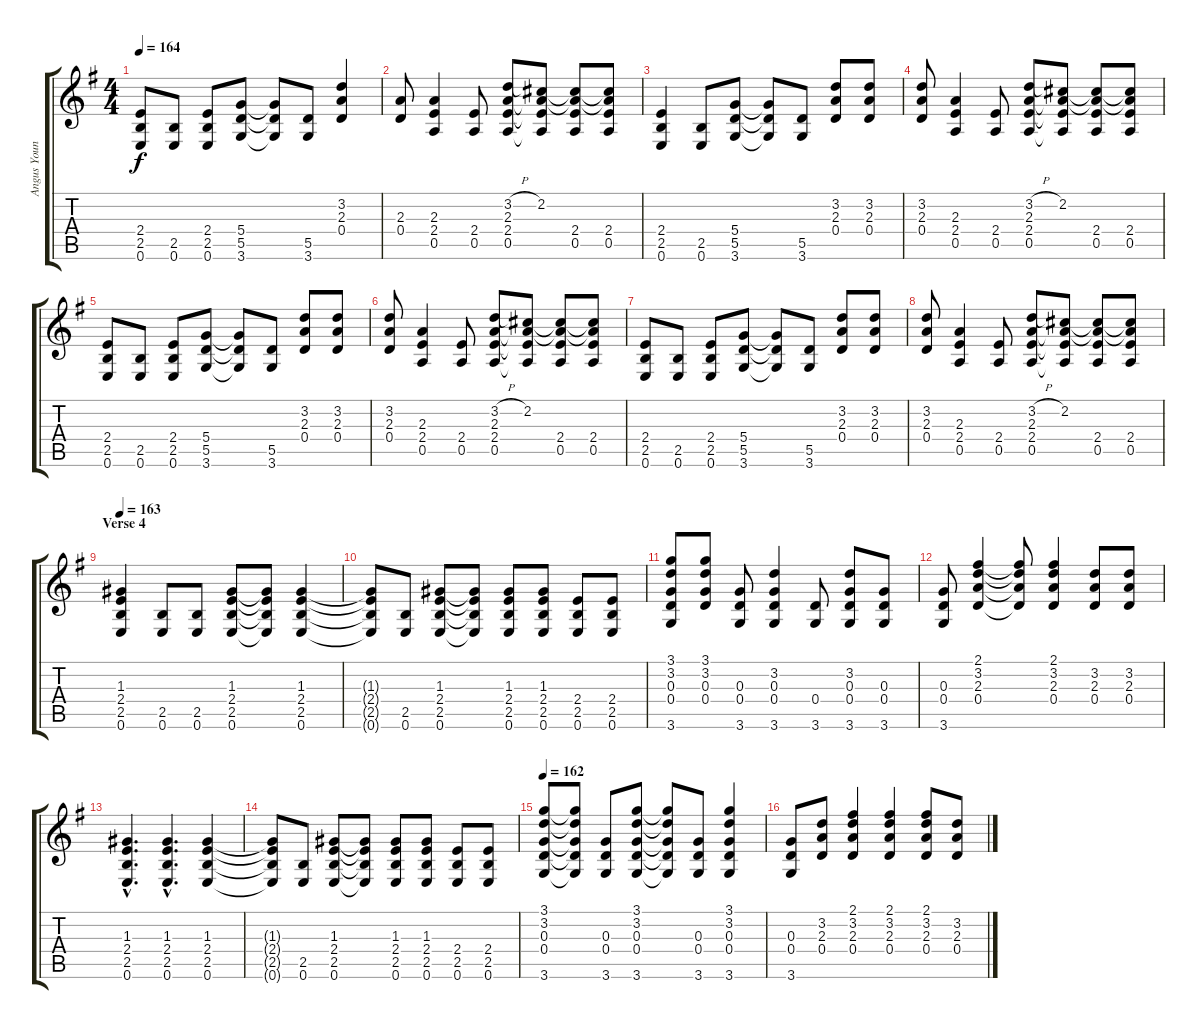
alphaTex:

\track ("Angus Young" "Angus Youn") {instrument distortionguitar}
\staff {score tabs}
\tuning (E4 B3 G3 D3 A2 E2) {hide}
\ts (4 4)
\tempo 164
\clef g2
\ks eminor
(2.4 2.5 0.6).8{dy f} (2.5 0.6).8 (2.4 2.5 0.6).8 (5.4 5.5 3.6).8 (5.4{t} 5.5{t} 3.6{t}).8 (5.5 3.6).8 (3.2 2.3 0.4).4 |
(2.3 0.4).8 (2.3 2.4 0.5).4 (2.4 0.5).8 (3.2{h} 2.3 2.4 0.5).8 (2.2 2.3{t} 2.4{t} 0.5{t}).8 (2.2{t} 2.3{t} 2.4 0.5).8 (2.2{t} 2.3{t} 2.4 0.5).8 |
(2.4 2.5 0.6).4 (2.5 0.6).8 (5.4 5.5 3.6).8 (5.4{t} 5.5{t} 3.6{t}).8 (5.5 3.6).8 (3.2 2.3 0.4).8 (3.2 2.3 0.4).8 |
(3.2 2.3 0.4).8 (2.3 2.4 0.5).4 (2.4 0.5).8 (3.2{h} 2.3 2.4 0.5).8 (2.2 2.3{t} 2.4{t} 0.5{t}).8 (2.2{t} 2.3{t} 2.4 0.5).8 (2.2{t} 2.3{t} 2.4 0.5).8 |
(2.4 2.5 0.6).8 (2.5 0.6).8 (2.4 2.5 0.6).8 (5.4 5.5 3.6).8 (5.4{t} 5.5{t} 3.6{t}).8 (5.5 3.6).8 (3.2 2.3 0.4).8 (3.2 2.3 0.4).8 |
(3.2 2.3 0.4).8 (2.3 2.4 0.5).4 (2.4 0.5).8 (3.2{h} 2.3 2.4 0.5).8 (2.2 2.3{t} 2.4{t} 0.5{t}).8 (2.2{t} 2.3{t} 2.4 0.5).8 (2.2{t} 2.3{t} 2.4 0.5).8 |
(2.4 2.5 0.6).8 (2.5 0.6).8 (2.4 2.5 0.6).8 (5.4 5.5 3.6).8 (5.4{t} 5.5{t} 3.6{t}).8 (5.5 3.6).8 (3.2 2.3 0.4).8 (3.2 2.3 0.4).8 |
(3.2 2.3 0.4).8 (2.3 2.4 0.5).4 (2.4 0.5).8 (3.2{h} 2.3 2.4 0.5).8 (2.2 2.3{t} 2.4{t} 0.5{t}).8 (2.2{t} 2.3{t} 2.4 0.5).8 (2.2{t} 2.3{t} 2.4 0.5).8 |
\section ("" "Verse 4")
\tempo 163
\ks g
(1.3 2.4 2.5 0.6).4 (2.5 0.6).8 (2.5 0.6).8 (1.3 2.4 2.5 0.6).8 (1.3{t} 2.4{t} 2.5{t} 0.6{t}).8 (1.3 2.4 2.5 0.6).4 |
(1.3{t} 2.4{t} 2.5{t} 0.6{t}).8 (2.5 0.6).8 (1.3 2.4 2.5 0.6).8 (1.3{t} 2.4{t} 2.5{t} 0.6{t}).8 (1.3 2.4 2.5 0.6).8 (1.3 2.4 2.5 0.6).8 (2.4 2.5 0.6).8 (2.4 2.5 0.6).8 |
(3.1 3.2 0.3 0.4 3.6).8 (3.1 3.2 0.3 0.4).8 (0.3 0.4 3.6).8 (3.2 0.3 0.4 3.6).4 (0.4 3.6).8 (3.2 0.3 0.4 3.6).8 (0.3 0.4 3.6).8 |
(0.3 0.4 3.6).8 (2.1 3.2 2.3 0.4).4 (2.1{t} 3.2{t} 2.3{t} 0.4{t}).8 (2.1 3.2 2.3 0.4).4 (3.2 2.3 0.4).8 (3.2 2.3 0.4).8 |
(1.3{hac} 2.4{hac} 2.5{hac} 0.6{hac}).4{d} (1.3{hac} 2.4{hac} 2.5{hac} 0.6{hac}).4{d} (1.3 2.4 2.5 0.6).4 |
(1.3{t} 2.4{t} 2.5{t} 0.6{t}).8 (2.5 0.6).8 (1.3 2.4 2.5 0.6).8 (1.3{t} 2.4{t} 2.5{t} 0.6{t}).8 (1.3 2.4 2.5 0.6).8 (1.3 2.4 2.5 0.6).8 (2.4 2.5 0.6).8 (2.4 2.5 0.6).8 |
\tempo 162
(3.1 3.2 0.3 0.4 3.6).8 (3.1{t} 3.2{t} 0.3{t} 0.4{t} 3.6{t}).8 (0.3 0.4 3.6).8 (3.1 3.2 0.3 0.4 3.6).8 (3.1{t} 3.2{t} 0.3{t} 0.4{t} 3.6{t}).8 (0.3 0.4 3.6).8 (3.1 3.2 0.3 0.4 3.6).4 |
(0.3 0.4 3.6).8 (3.2 2.3 0.4).8 (2.1 3.2 2.3 0.4).4 (2.1 3.2 2.3 0.4).4 (2.1 3.2 2.3 0.4).8 (3.2 2.3 0.4).8
